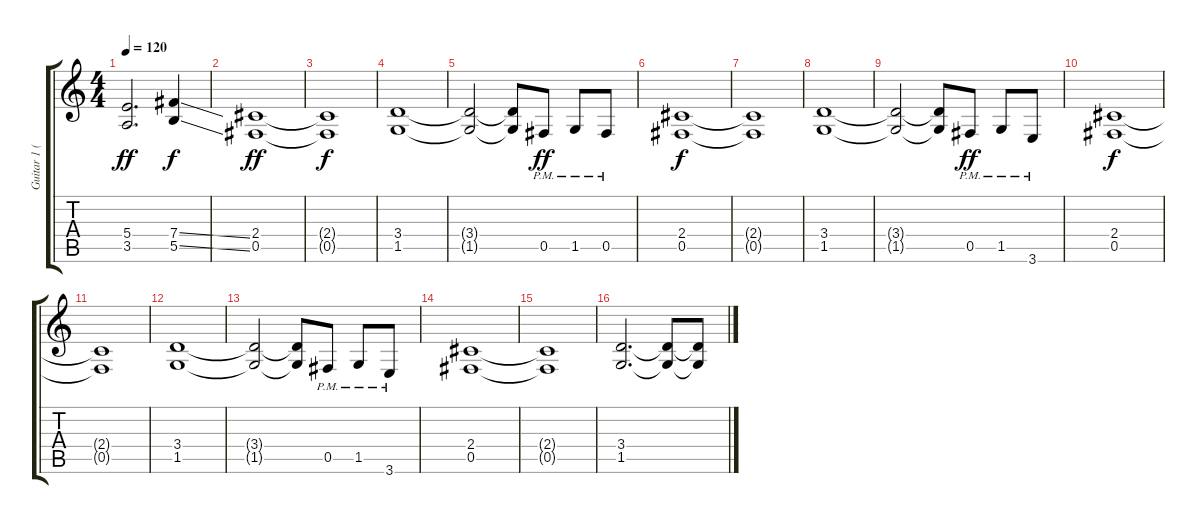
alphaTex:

\track ("Guitar 1 (Distortion)" "Guitar 1 (") {instrument distortionguitar}
\staff {score tabs}
\tuning (Db4 Ab3 E3 B2 Gb2 Db2) {hide}
\ts (4 4)
\tempo 120
\clef g2
\ks c
(5.4 3.5).2{d dy ff} (7.4{ss} 5.5{ss}).4{dy f} |
(2.4 0.5).1{dy ff} |
(2.4{t} 0.5{t}).1{dy f} |
(3.4 1.5).1 |
(3.4{t} 1.5{t}).2 (3.4{t} 1.5{t}).8 0.5{pm}.8{dy ff} 1.5{pm}.8 0.5{pm}.8 |
(2.4 0.5).1{dy f} |
(2.4{t} 0.5{t}).1 |
(3.4 1.5).1 |
(3.4{t} 1.5{t}).2 (3.4{t} 1.5{t}).8 0.5{pm}.8{dy ff} 1.5{pm}.8 3.6{pm}.8 |
(2.4 0.5).1{dy f} |
(2.4{t} 0.5{t}).1 |
(3.4 1.5).1 |
(3.4{t} 1.5{t}).2 (3.4{t} 1.5{t}).8 0.5{pm}.8 1.5{pm}.8 3.6{pm}.8 |
(2.4 0.5).1 |
(2.4{t} 0.5{t}).1 |
(3.4 1.5).2{d} (3.4{t} 1.5{t}).8 (3.4{ss t} 1.5{ss t}).8
